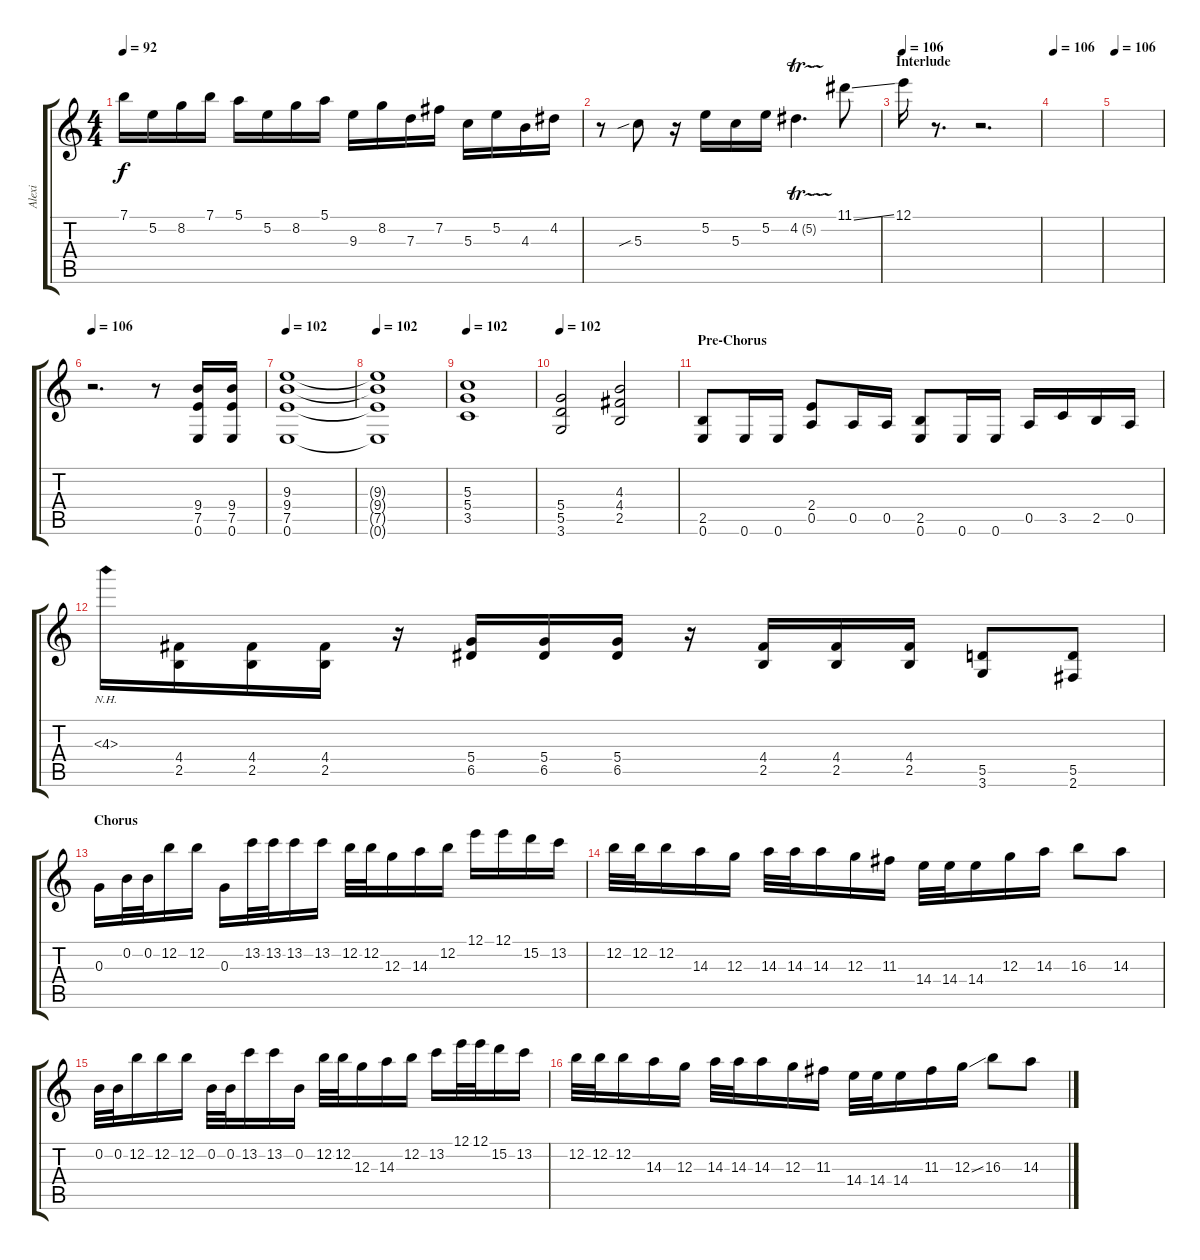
\track ("Alexi" "Alexi") {instrument distortionguitar}
\staff {score tabs}
\tuning (E4 B3 G3 D3 A2 E2) {hide}
\ts (4 4)
\tempo 92
\clef g2
\ks c
7.1.16{dy f} 5.2.16 8.2.16 7.1.16 5.1.16 5.2.16 8.2.16 5.1.16 9.3.16 8.2.16 7.3.16 7.2.16 5.3.16 5.2.16 4.3.16 4.2.16 |
r.8 5.3{sib}.8 r.16 5.2.16 5.3.16 5.2.16 4.2{tr (5 32)}.4{d} 11.1{ss}.8 |
\section ("" "Interlude")
\tempo 106
12.1.16 r.8{d} r.2{d} |
\tempo 106
|
\tempo 106
|
\tempo 106
r.2{d} r.8 (9.4 7.5 0.6).16 (9.4 7.5 0.6).16 |
\tempo 102
(9.3 9.4 7.5 0.6).1 |
\tempo 102
(9.3{t} 9.4{t} 7.5{t} 0.6{t}).1 |
\tempo 102
(5.3 5.4 3.5).1 |
\tempo 102
(5.4 5.5 3.6).2 (4.3 4.4 2.5).2 |
\section ("" "Pre-Chorus")
(2.5 0.6).8 0.6.16 0.6.16 (2.4 0.5).8 0.5.16 0.5.16 (2.5 0.6).8 0.6.16 0.6.16 0.5.16 3.5.16 2.5.16 0.5.16 |
4.3{nh}.16 (4.4 2.5).16 (4.4 2.5).16 (4.4 2.5).16 r.16 (5.4 6.5).16 (5.4 6.5).16 (5.4 6.5).16 r.16 (4.4 2.5).16 (4.4 2.5).16 (4.4 2.5).16 (5.5 3.6).8 (5.5 2.6).8 |
\section ("" "Chorus")
0.3.16 0.2.32 0.2.32 12.2.16 12.2.16 0.3.16 13.2.32 13.2.32 13.2.16 13.2.16 12.2.32 12.2.32 12.3.16 14.3.16 12.2.16 12.1.16 12.1.16 15.2.16 13.2.16 |
12.2.32 12.2.32 12.2.16 14.3.16 12.3.16 14.3.32 14.3.32 14.3.16 12.3.16 11.3.16 14.4.32 14.4.32 14.4.16 12.3.16 14.3.16 16.3.8 14.3.8 |
0.2.32 0.2.32 12.2.16 12.2.16 12.2.16 0.2.32 0.2.32 13.2.16 13.2.16 0.2.16 12.2.32 12.2.32 12.3.16 14.3.16 12.2.16 13.2.16 12.1.32 12.1.32 15.2.16 13.2.16 |
12.2.32 12.2.32 12.2.16 14.3.16 12.3.16 14.3.32 14.3.32 14.3.16 12.3.16 11.3.16 14.4.32 14.4.32 14.4.16 11.3.16 12.3{ss}.16 16.3.8 14.3.8
